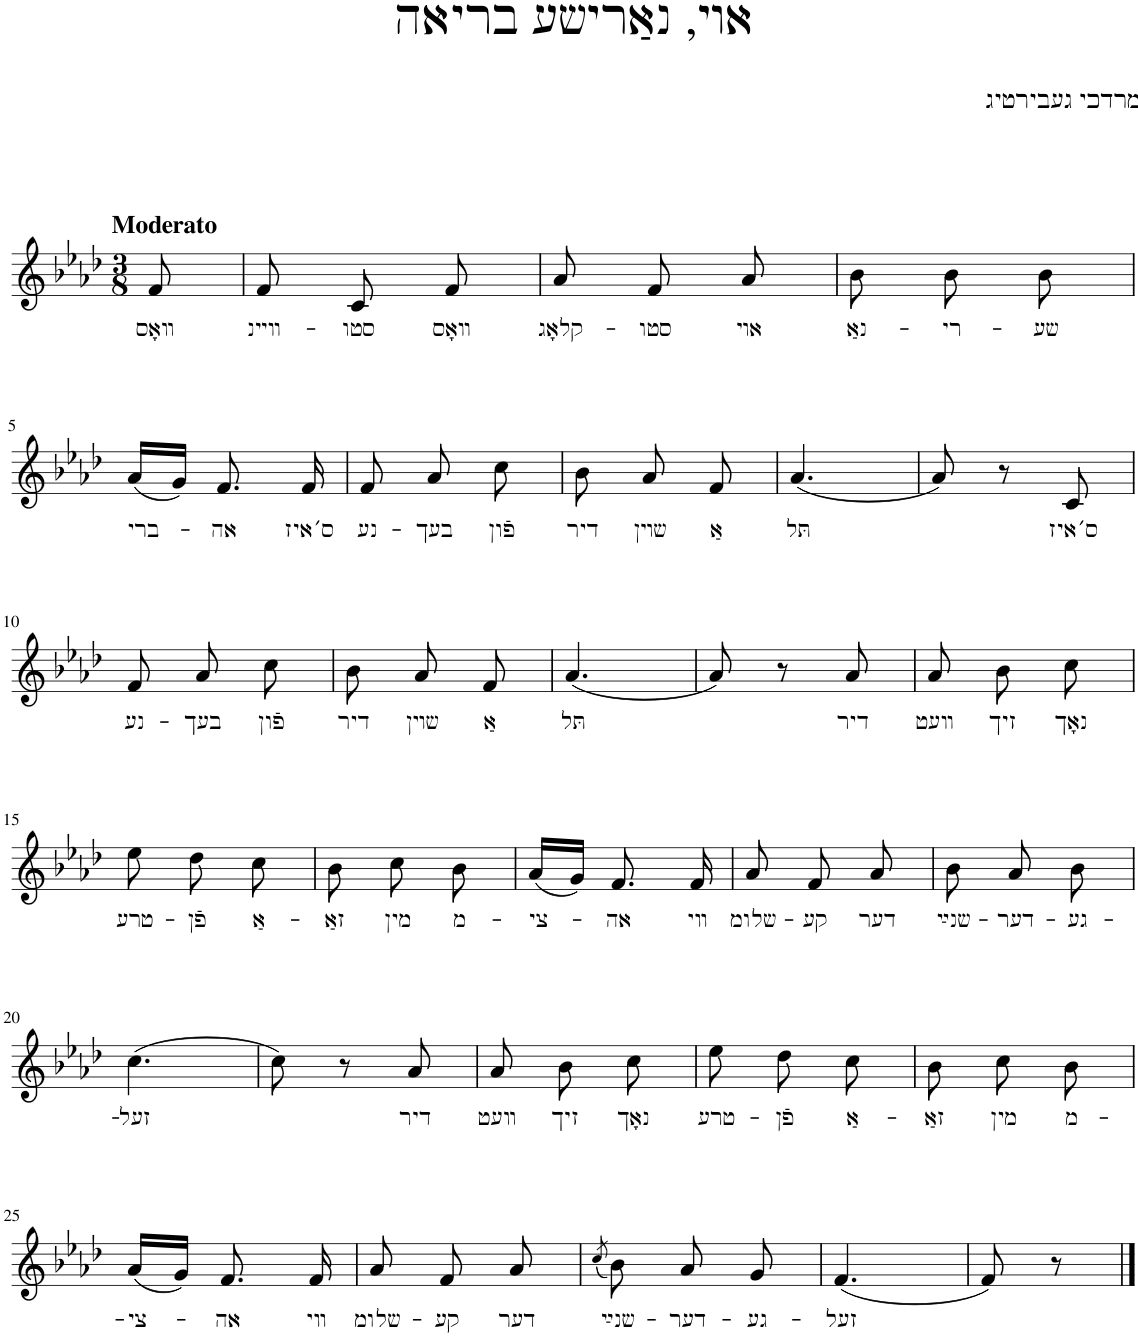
**kern	**text
*part1	*part1
*staff1	*staff1
*I"Piano	*
*I'Pno.	*
*clefG2	*
*k[b-e-a-d-]	*
*M3/8	*
=1	=1
!LO:TX:a:B:t=Moderato	!
!	!LO:LY:b
8f/	װאָס
=2	=2
!	!LO:LY:b
8f/	װײנ-
!	!LO:LY:b
8c/	-סטו
!	!LO:LY:b
8f/	װאָס
=3	=3
!	!LO:LY:b
8a-/	קלאָג-
!	!LO:LY:b
8f/	-סטו
!	!LO:LY:b
8a-/	אױ
=4	=4
!	!LO:LY:b
8b-\	נאַ-
!	!LO:LY:b
8b-\	-רי-
!	!LO:LY:b
8b-\	-שע
!!LO:LB:g=z
=5	=5
!	!LO:LY:b
(16a-/LL	ברי-
16g/JJ)	.
!	!LO:LY:b
8.f/	אה
!	!LO:LY:b
16f/	ס׳איז
=6	=6
!	!LO:LY:b
8f/	נע-
!	!LO:LY:b
8a-/	-בעך
!	!LO:LY:b
8cc\	פֿון
=7	=7
!	!LO:LY:b
8b-\	דיר
!	!LO:LY:b
8a-/	שױן
!	!LO:LY:b
8f/	אַ
=8	=8
!	!LO:LY:b
(4.a-/	תּל
=9	=9
8a-/)	.
8r	.
!	!LO:LY:b
8c/	ס׳איז
!!LO:LB:g=z
=10	=10
!	!LO:LY:b
8f/	נע-
!	!LO:LY:b
8a-/	-בעך
!	!LO:LY:b
8cc\	פֿון
=11	=11
!	!LO:LY:b
8b-\	דיר
!	!LO:LY:b
8a-/	שױן
!	!LO:LY:b
8f/	אַ
=12	=12
!	!LO:LY:b
(4.a-/	תּל
=13	=13
8a-/)	.
8r	.
!	!LO:LY:b
8a-/	דיר
=14	=14
!	!LO:LY:b
8a-/	װעט
!	!LO:LY:b
8b-\	זיך
!	!LO:LY:b
8cc\	נאָך
!!LO:LB:g=z
=15	=15
!	!LO:LY:b
8ee-\	טרע-
!	!LO:LY:b
8dd-\	-פֿן
!	!LO:LY:b
8cc\	אַ-
=16	=16
!	!LO:LY:b
8b-\	-זאַ
!	!LO:LY:b
8cc\	מין
!	!LO:LY:b
8b-\	מ-
=17	=17
!	!LO:LY:b
(16a-/LL	-צי-
16g/JJ)	.
!	!LO:LY:b
8.f/	אה
!	!LO:LY:b
16f/	װי
=18	=18
!	!LO:LY:b
8a-/	שלומ-
!	!LO:LY:b
8f/	-קע
!	!LO:LY:b
8a-/	דער
=19	=19
!	!LO:LY:b
8b-\	שנײַ-
!	!LO:LY:b
8a-/	-דער-
!	!LO:LY:b
8b-\	-גע-
!!LO:LB:g=z
=20	=20
!	!LO:LY:b
(4.cc\	-זעל
=21	=21
8cc\)	.
8r	.
!	!LO:LY:b
8a-/	דיר
=22	=22
!	!LO:LY:b
8a-/	װעט
!	!LO:LY:b
8b-\	זיך
!	!LO:LY:b
8cc\	נאָך
=23	=23
!	!LO:LY:b
8ee-\	טרע-
!	!LO:LY:b
8dd-\	-פֿן
!	!LO:LY:b
8cc\	אַ-
=24	=24
!	!LO:LY:b
8b-\	-זאַ
!	!LO:LY:b
8cc\	מין
!	!LO:LY:b
8b-\	מ-
!!LO:LB:g=z
=25	=25
!	!LO:LY:b
(16a-/LL	-צי-
16g/JJ)	.
!	!LO:LY:b
8.f/	אה
!	!LO:LY:b
16f/	װי
=26	=26
!	!LO:LY:b
8a-/	שלומ-
!	!LO:LY:b
8f/	-קע
!	!LO:LY:b
8a-/	דער
=27	=27
(8qcc/	.
!	!LO:LY:b
8b-\)	שנײַ-
!	!LO:LY:b
8a-/	-דער-
!	!LO:LY:b
8g/	-גע-
=28	=28
!	!LO:LY:b
(4.f/	-זעל
=29	=29
8f/)	.
8r	.
==	==
*-	*-
